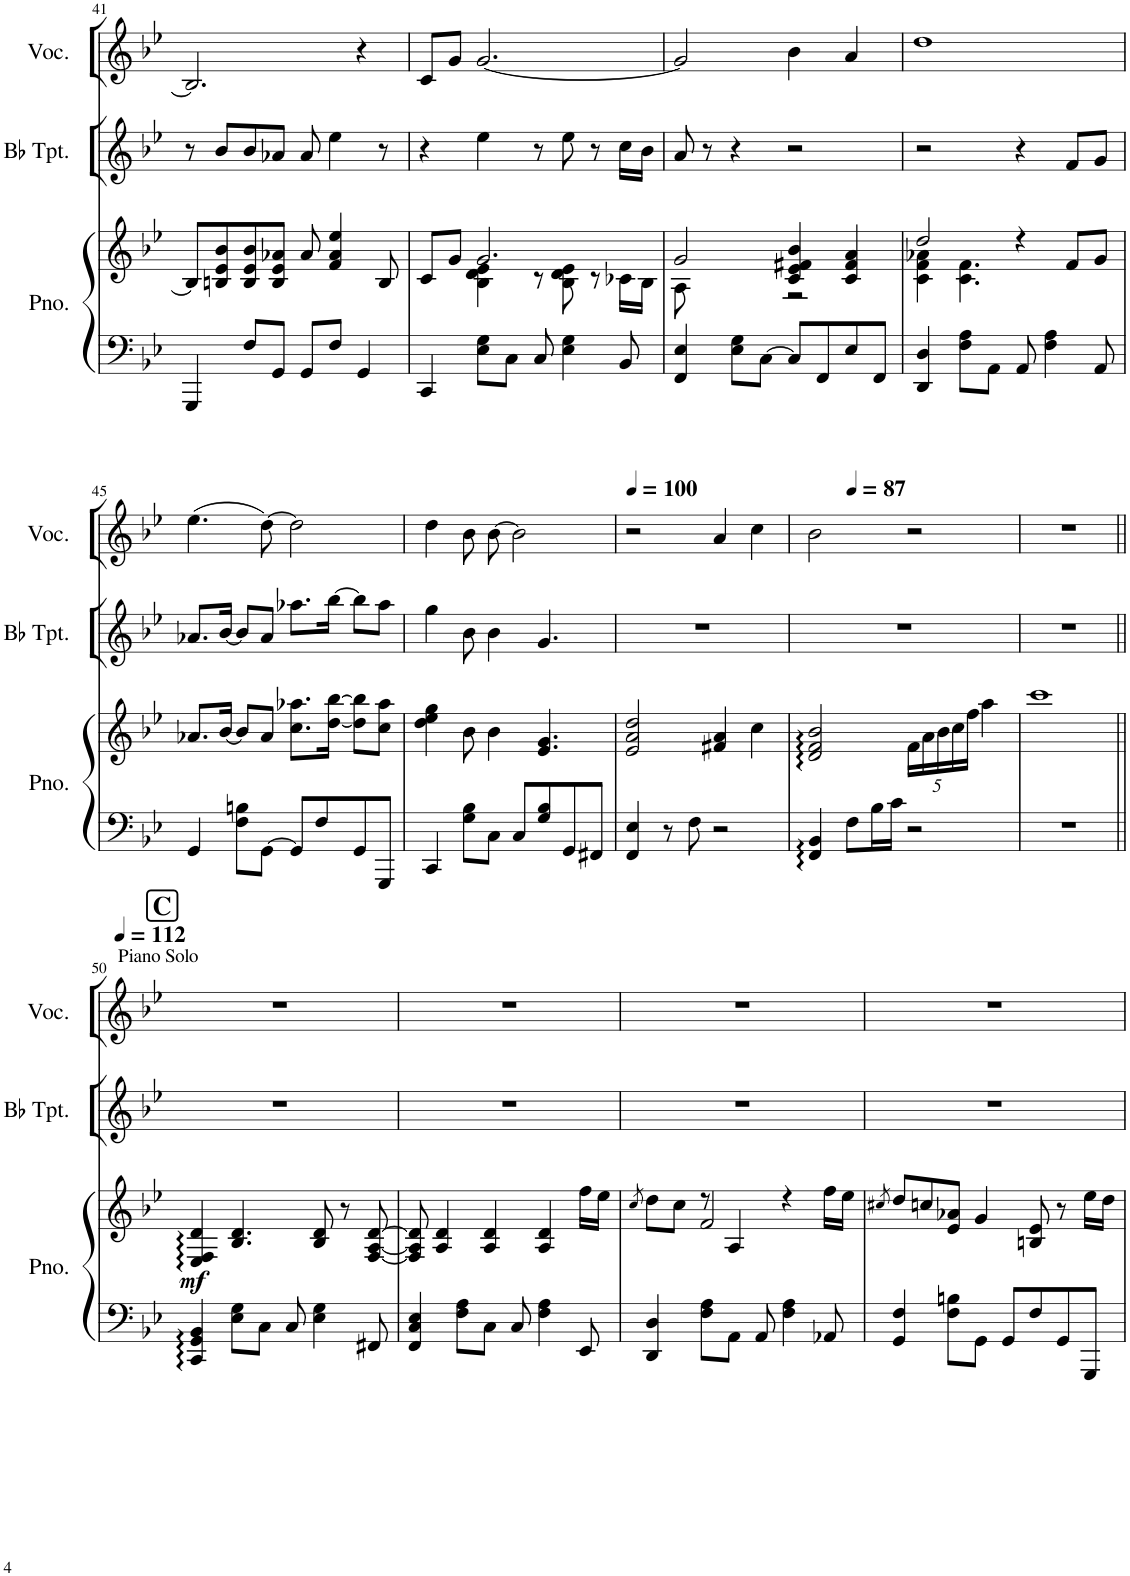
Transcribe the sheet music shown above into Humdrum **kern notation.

**kern	**kern	**dynam	**kern	**kern
*part3	*part3	*part3	*part2	*part1
*staff4	*staff3	*staff3/4	*staff2	*staff1
*I"Piano	*	*	*I"Bb Trumpet	*I"Vocalist
*I'Pno.	*	*	*I'Bb Tpt.	*I'Voc.
!!LO:PB:g=z
*clefF4	*clefG2	*	*clefG2	*clefG2
*	*	*	*ITrd1c2	*
*k[b-e-]	*k[b-e-]	*	*k[b-e-]	*k[b-e-]
*M4/4	*M4/4	*	*M4/4	*M4/4
=41	=41	=41	=41	=41
4GGG/	8B-/L]	.	8r	2.B-/]
.	8Bn/ 8e-/ 8b-/	.	8b-/L	.
8F/L	8B/ 8e-/ 8b-/	.	8b-/	.
8GG/J	8B/ 8e-/ 8a-X/J	.	8a-X/J	.
8GG/L	8a-/	.	8a-/	.
8F/J	4f/ 4a-/ 4ee-/	.	4ee-\	.
4GG/	.	.	.	4r
.	8B/	.	8r	.
=42	=42	=42	=42	=42
*	*^	*	*	*
4CC/	8c/L	4ryy	.	4r	8c/L
.	8g/J	.	.	.	8g/J
8E-\ 8G\L	2.g/	4B-\ 4d\ 4e-\	.	4ee-\	[2.g/
8C\J	.	.	.	.	.
8C/	.	8r	.	8r	.
4E-\ 4G\	.	8B-\ 8d\ 8e-\	.	8ee-\	.
.	.	8r	.	8r	.
8BB-/	.	16c-X\LL	.	16cc\LL	.
.	.	16B-\JJ	.	16b-\JJ	.
=43	=43	=43	=43	=43	=43
4FF/ 4E-/	2g/	8A\	.	8a/	2g/]
.	.	4.ryy	.	8r	.
8E-\ 8G\L	.	.	.	4r	.
[8C\J	.	.	.	.	.
8C/L]	4c/ 4e-/ 4f#X/ 4b-/	2r	.	2r	4b-\
8FF/	.	.	.	.	.
8E-/	4c/ 4f#/ 4a/	.	.	.	4a/
8FF/J	.	.	.	.	.
=44	=44	=44	=44	=44	=44
4DD/ 4D/	2dd/	4c\ 4f\ 4a-X\	.	2r	1dd
8F\ 8A\L	.	4.c\ 4.f\	.	.	.
8AA\J	.	.	.	.	.
8AA/	4r	.	.	4r	.
4F\ 4A\	.	4.ryy	.	.	.
.	8f/L	.	.	8f/L	.
8AA/	8g/J	.	.	8g/J	.
*	*v	*v	*	*	*
!!LO:LB:g=z
=45	=45	=45	=45	=45
4GG/	8.a-X/L	.	8.a-X/L	(4.ee-\
.	[16b-/Jk	.	[16b-/Jk	.
8F\ 8Bn\L	8b-/L]	.	8b-/L]	.
[8GG\J	8a-/J	.	8a-/J	[8dd\)
8GG/L]	8.cc\ 8.aa-X\L	.	8.aa-X\L	2dd\]
8F/	.	.	.	.
.	[16dd\ [16bb-\Jk	.	[16bb-\Jk	.
8GG/	8dd\] 8bb-\]L	.	8bb-\L]	.
8GGG/J	8cc\ 8aa-\J	.	8aa-\J	.
=46	=46	=46	=46	=46
4CC/	4dd\ 4ee-\ 4gg\	.	4gg\	4dd\
8G\ 8B-\L	8b-\	.	8b-\	8b-\
8C\J	4b-\	.	4b-\	[8b-\
8C/L	.	.	.	2b-\]
8G/ 8B-/	4.e-/ 4.g/	.	4.g/	.
8GG/	.	.	.	.
8FF#X/J	.	.	.	.
=47	=47	=47	=47	=47
*	*	*	*	*MM100
4FF/ 4E-/	2e-/ 2a/ 2dd/	.	1r	2r
8r	.	.	.	.
8F\	.	.	.	.
2r	4f#X/ 4a/	.	.	4a/
.	4cc\	.	.	4cc\
=48	=48	=48	=48	=48
*	*	*	*	*^
4FF/ 4BB-/	2d/ 2f/ 2b-/	.	1r	2b-\	4ryy
*	*	*	*	*MM87	*
8F\L	.	.	.	.	2.ryy
16B-\L	.	.	.	.	.
16c\JJ	.	.	.	.	.
*	*Xbrackettup	*	*	*	*
2r	20f\LL	.	.	2r	.
.	20a\	.	.	.	.
.	20b-\	.	.	.	.
.	20cc\	.	.	.	.
.	20ff\JJ	.	.	.	.
.	4aa\	.	.	.	.
*	*	*	*	*v	*v
=49	=49	=49	=49	=49
1r	1ccc	.	1r	1r
!!LO:LB:g=z
=50||	=50||	=50||	=50||	=50||
!!LO:REH:place=s1:a:B:cj:fs=14:t=C
*	*	*	*	*MM112
!	!	!	!	!LO:TX:a:t=Piano Solo
!	!	!LO:DY:b	!	!
4CC/ 4GG/ 4BB-/	4E-/ 4F/ 4d/	mf	1r	1r
8E-\ 8G\L	4.B-/ 4.d/	.	.	.
8C\J	.	.	.	.
8C/	.	.	.	.
4E-\ 4G\	8B-/ 8d/	.	.	.
.	8r	.	.	.
8FF#X/	[8F/ [8A/ [8d/	.	.	.
=51	=51	=51	=51	=51
4FF/ 4C/ 4E-/	8F/] 8A/] 8d/]	.	1r	1r
.	4A/ 4d/	.	.	.
8F\ 8A\L	.	.	.	.
8C\J	4A/ 4d/	.	.	.
8C/	.	.	.	.
4F\ 4A\	4A/ 4d/	.	.	.
8EE-/	16ff\LL	.	.	.
.	16ee-\JJ	.	.	.
=52	=52	=52	=52	=52
.	8qcc/	.	.	.
*	*^	*	*	*
4DD/ 4D/	8dd\L	4ryy	.	1r	1r
.	8cc\J	.	.	.	.
8F\ 8A\L	8r	2f/	.	.	.
8AA\J	4A/	.	.	.	.
8AA/	.	.	.	.	.
4F\ 4A\	4r	.	.	.	.
.	.	4ryy	.	.	.
8AA-X/	16ff\LL	.	.	.	.
.	16ee-\JJ	.	.	.	.
*	*v	*v	*	*	*
=53	=53	=53	=53	=53
.	8qcc#X/	.	.	.
4GG/ 4F/	8dd/L	.	1r	1r
.	8ccn/	.	.	.
8F\ 8Bn\L	8e-/ 8a-X/J	.	.	.
8GG\J	4g/	.	.	.
8GG/L	.	.	.	.
8F/	8Bn/ 8e-/	.	.	.
8GG/	8r	.	.	.
8GGG/J	16ee-\LL	.	.	.
.	16dd\JJ	.	.	.
=	=	=	=	=
*-	*-	*-	*-	*-
